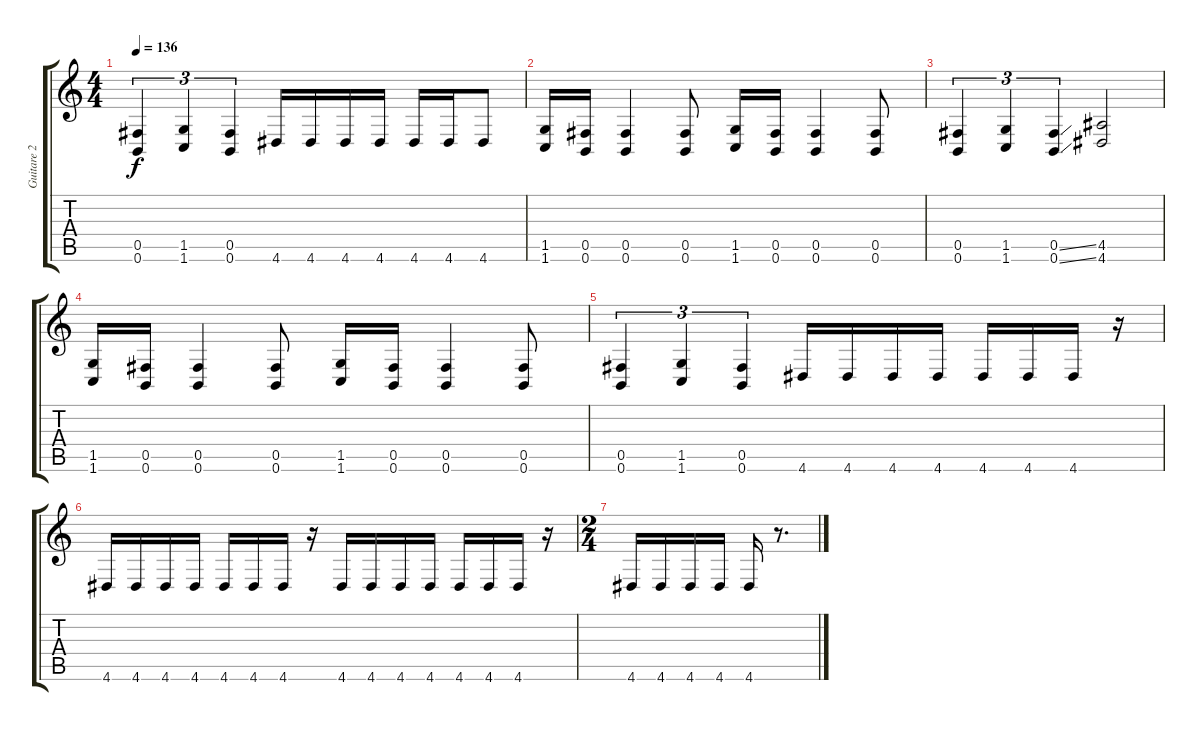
\track ("Guitare 2" "Guitare 2") {instrument distortionguitar}
\staff {score tabs}
\tuning (Db4 Ab3 E3 B2 Gb2 B1) {hide}
\ts (4 4)
\tempo 136
\clef g2
\ks c
(0.5 0.6).4{tu (3 2) dy f} (1.5 1.6).4{tu (3 2)} (0.5 0.6).4{tu (3 2)} 4.6.16 4.6.16 4.6.16 4.6.16 4.6.16 4.6.16 4.6.8 |
(1.5 1.6).16 (0.5 0.6).16 (0.5 0.6).4 (0.5 0.6).8 (1.5 1.6).16 (0.5 0.6).16 (0.5 0.6).4 (0.5 0.6).8 |
(0.5 0.6).4{tu (3 2)} (1.5 1.6).4{tu (3 2)} (0.5{ss} 0.6{ss}).4{tu (3 2)} (4.5 4.6).2 |
(1.5 1.6).16 (0.5 0.6).16 (0.5 0.6).4 (0.5 0.6).8 (1.5 1.6).16 (0.5 0.6).16 (0.5 0.6).4 (0.5 0.6).8 |
(0.5 0.6).4{tu (3 2)} (1.5 1.6).4{tu (3 2)} (0.5 0.6).4{tu (3 2)} 4.6.16 4.6.16 4.6.16 4.6.16 4.6.16 4.6.16 4.6.16 r.16 |
4.6.16 4.6.16 4.6.16 4.6.16 4.6.16 4.6.16 4.6.16 r.16 4.6.16 4.6.16 4.6.16 4.6.16 4.6.16 4.6.16 4.6.16 r.16 |
\ts (2 4)
4.6.16 4.6.16 4.6.16 4.6.16 4.6.16 r.8{d}
